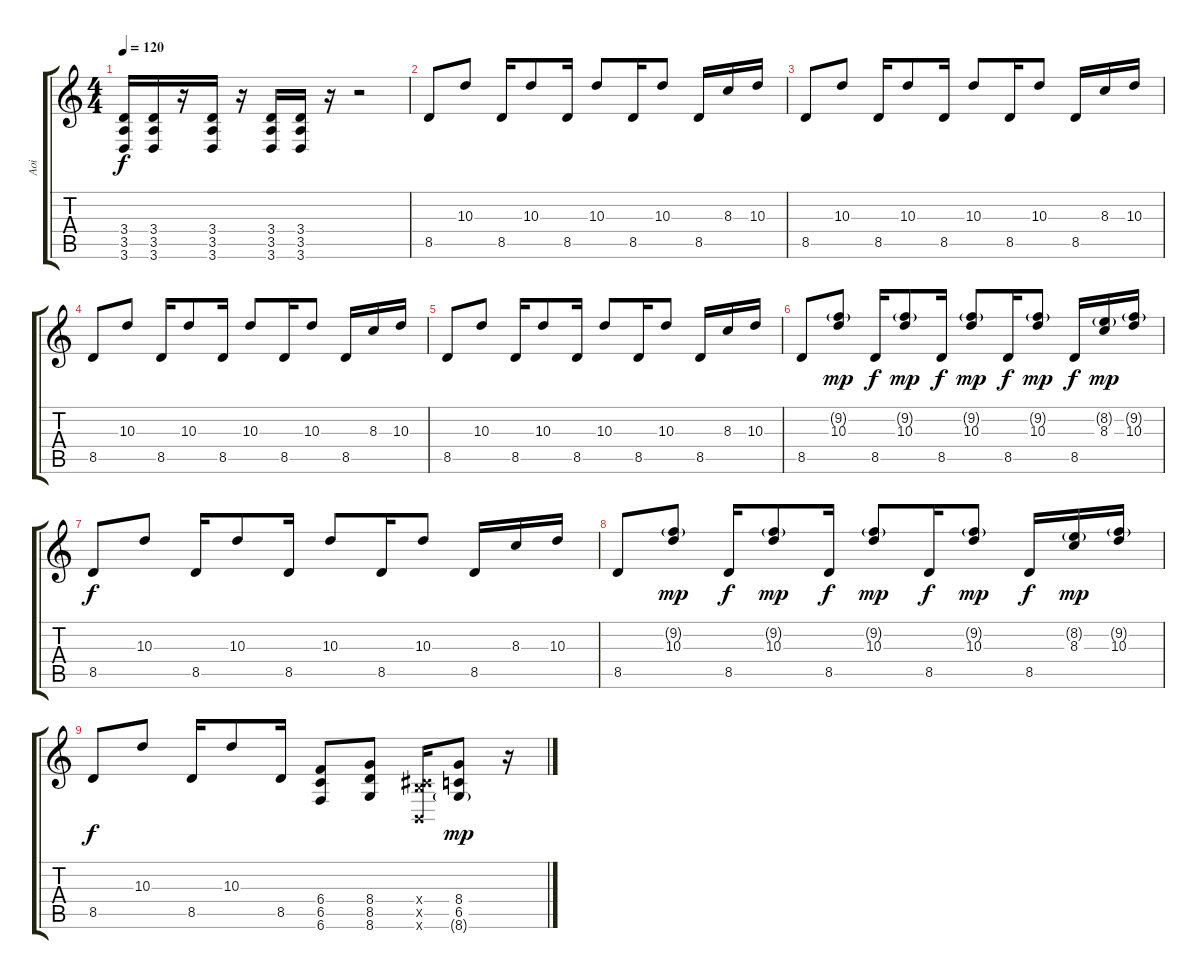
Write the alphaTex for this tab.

\track ("Aoi" "Aoi") {instrument distortionguitar}
\staff {score tabs}
\tuning (Db4 Ab3 E3 B2 Gb2 B1) {hide}
\ts (4 4)
\tempo 120
\clef g2
\ks c
(3.4 3.5 3.6).16{dy f instrument distortionguitar} (3.4 3.5 3.6).16 r.16 (3.4 3.5 3.6).16 r.16 (3.4 3.5 3.6).16 (3.4 3.5 3.6).16 r.16 r.2 |
8.5.8 10.3.8 8.5.16 10.3.8 8.5.16 10.3.8 8.5.16 10.3.8 8.5.16 8.3.16 10.3.16 |
8.5.8 10.3.8 8.5.16 10.3.8 8.5.16 10.3.8 8.5.16 10.3.8 8.5.16 8.3.16 10.3.16 |
8.5.8 10.3.8 8.5.16 10.3.8 8.5.16 10.3.8 8.5.16 10.3.8 8.5.16 8.3.16 10.3.16 |
8.5.8 10.3.8 8.5.16 10.3.8 8.5.16 10.3.8 8.5.16 10.3.8 8.5.16 8.3.16 10.3.16 |
8.5.8 (9.2{g} 10.3).8{dy mp} 8.5.16{dy f} (9.2{g} 10.3).8{dy mp} 8.5.16{dy f} (9.2{g} 10.3).8{dy mp} 8.5.16{dy f} (9.2{g} 10.3).8{dy mp} 8.5.16{dy f} (8.2{g} 8.3).16{dy mp} (9.2{g} 10.3).16 |
8.5.8{dy f} 10.3.8 8.5.16 10.3.8 8.5.16 10.3.8 8.5.16 10.3.8 8.5.16 8.3.16 10.3.16 |
8.5.8 (9.2{g} 10.3).8{dy mp} 8.5.16{dy f} (9.2{g} 10.3).8{dy mp} 8.5.16{dy f} (9.2{g} 10.3).8{dy mp} 8.5.16{dy f} (9.2{g} 10.3).8{dy mp} 8.5.16{dy f} (8.2{g} 8.3).16{dy mp} (9.2{g} 10.3).16 |
8.5.8{dy f} 10.3.8 8.5.16 10.3.8 8.5.16 (6.4 6.5 6.6).8 (8.4 8.5 8.6).8 (0.4{x} 7.5{x} 0.6{x}).16 (8.4 6.5 8.6{g}).8{dy mp} r.16
